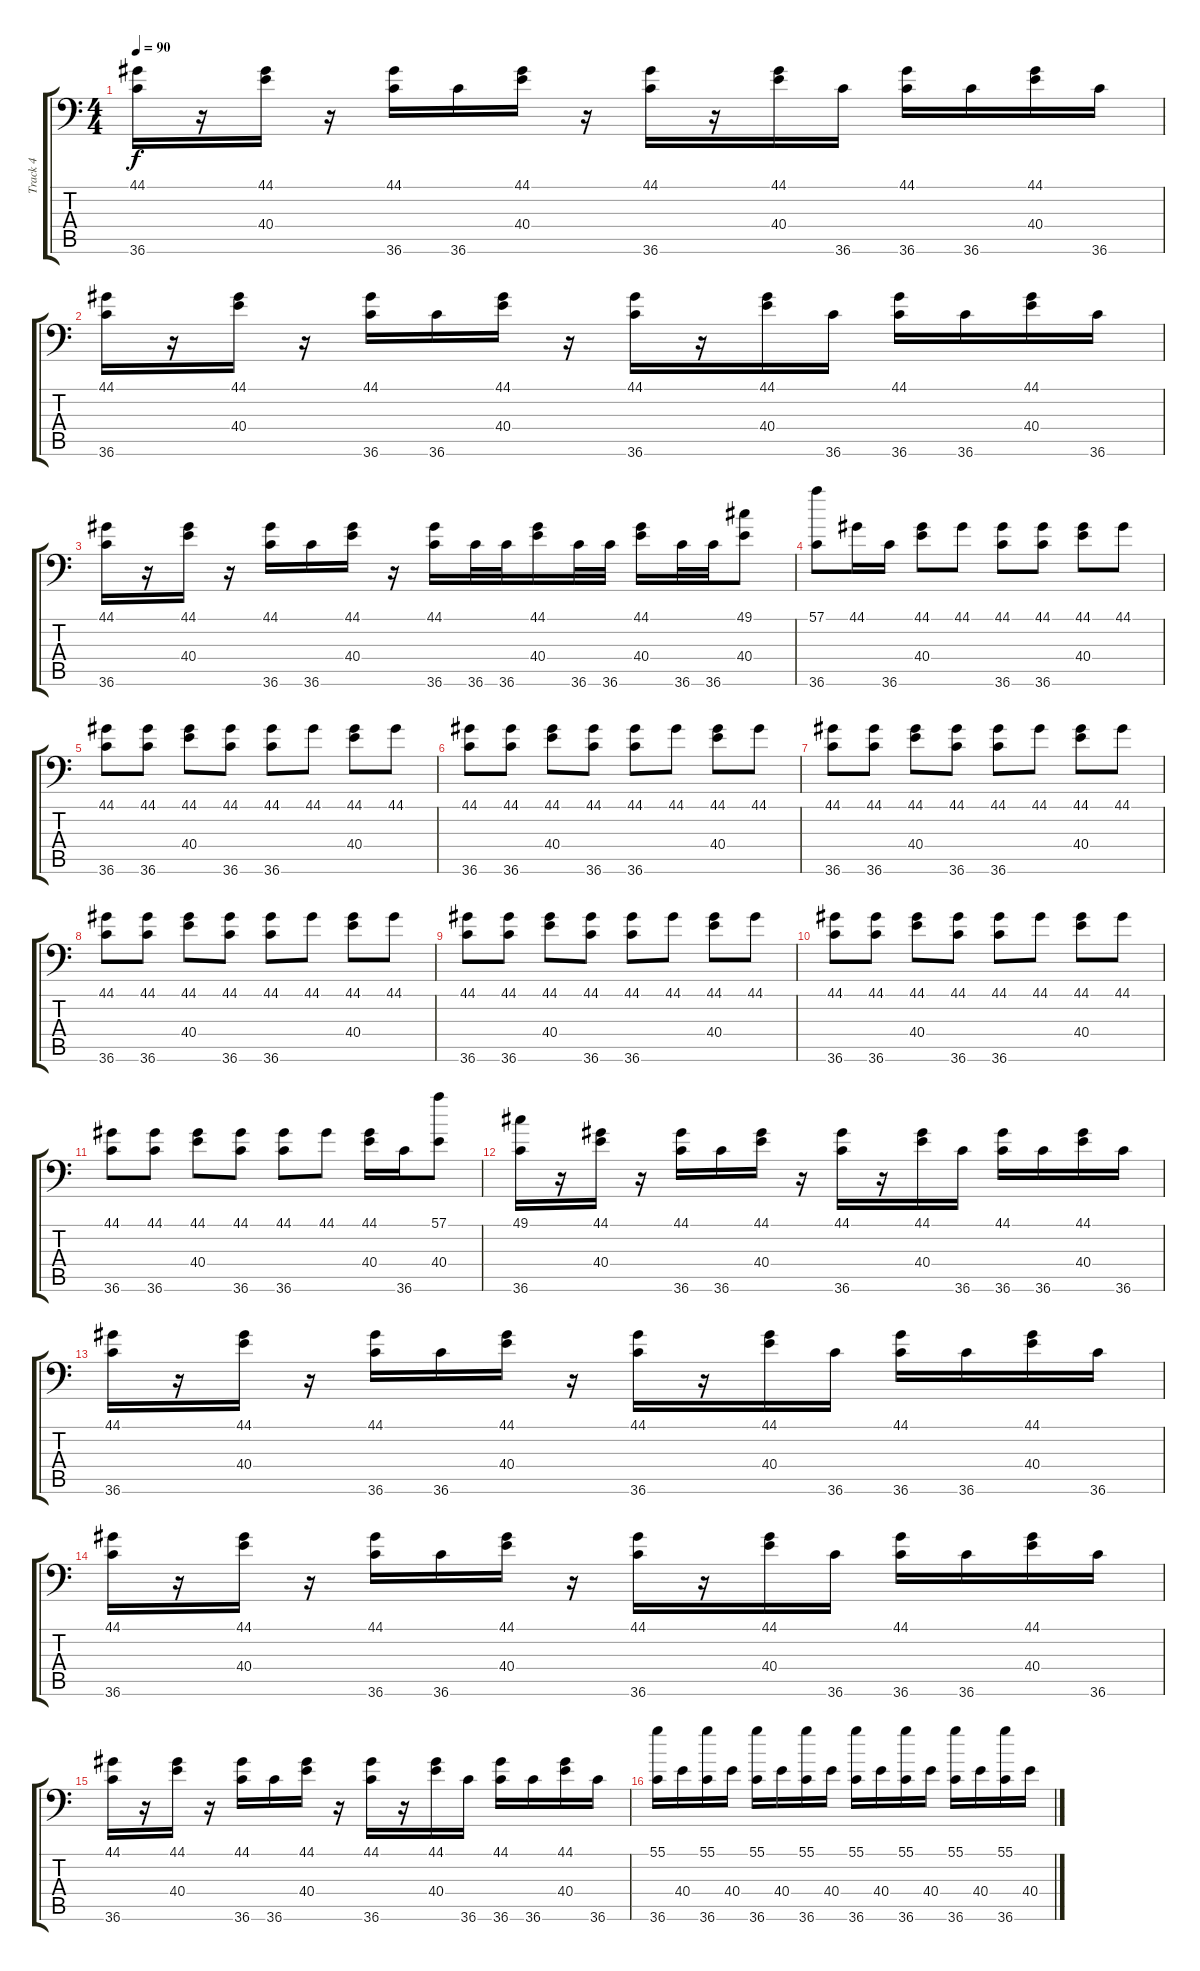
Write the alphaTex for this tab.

\track ("Track 4" "Track 4") {instrument acousticgrandpiano}
\staff {score tabs}
\tuning (C-1 C-1 C-1 C-1 C-1 C-1) {hide}
\ts (4 4)
\tempo 90
\clef f4
\ks c
(44.1 36.6).16{dy f} r.16 (44.1 40.4).16 r.16 (44.1 36.6).16 36.6.16 (44.1 40.4).16 r.16 (44.1 36.6).16 r.16 (44.1 40.4).16 36.6.16 (44.1 36.6).16 36.6.16 (44.1 40.4).16 36.6.16 |
(44.1 36.6).16 r.16 (44.1 40.4).16 r.16 (44.1 36.6).16 36.6.16 (44.1 40.4).16 r.16 (44.1 36.6).16 r.16 (44.1 40.4).16 36.6.16 (44.1 36.6).16 36.6.16 (44.1 40.4).16 36.6.16 |
(44.1 36.6).16 r.16 (44.1 40.4).16 r.16 (44.1 36.6).16 36.6.16 (44.1 40.4).16 r.16 (44.1 36.6).16 36.6.32 36.6.32 (44.1 40.4).16 36.6.32 36.6.32 (44.1 40.4).16 36.6.32 36.6.32 (49.1 40.4).8 |
(57.1 36.6).8 44.1.16 36.6.16 (44.1 40.4).8 44.1.8 (44.1 36.6).8 (44.1 36.6).8 (44.1 40.4).8 44.1.8 |
(44.1 36.6).8 (44.1 36.6).8 (44.1 40.4).8 (44.1 36.6).8 (44.1 36.6).8 44.1.8 (44.1 40.4).8 44.1.8 |
(44.1 36.6).8 (44.1 36.6).8 (44.1 40.4).8 (44.1 36.6).8 (44.1 36.6).8 44.1.8 (44.1 40.4).8 44.1.8 |
(44.1 36.6).8 (44.1 36.6).8 (44.1 40.4).8 (44.1 36.6).8 (44.1 36.6).8 44.1.8 (44.1 40.4).8 44.1.8 |
(44.1 36.6).8 (44.1 36.6).8 (44.1 40.4).8 (44.1 36.6).8 (44.1 36.6).8 44.1.8 (44.1 40.4).8 44.1.8 |
(44.1 36.6).8 (44.1 36.6).8 (44.1 40.4).8 (44.1 36.6).8 (44.1 36.6).8 44.1.8 (44.1 40.4).8 44.1.8 |
(44.1 36.6).8 (44.1 36.6).8 (44.1 40.4).8 (44.1 36.6).8 (44.1 36.6).8 44.1.8 (44.1 40.4).8 44.1.8 |
(44.1 36.6).8 (44.1 36.6).8 (44.1 40.4).8 (44.1 36.6).8 (44.1 36.6).8 44.1.8 (44.1 40.4).16 36.6.16 (57.1 40.4).8 |
(49.1 36.6).16 r.16 (44.1 40.4).16 r.16 (44.1 36.6).16 36.6.16 (44.1 40.4).16 r.16 (44.1 36.6).16 r.16 (44.1 40.4).16 36.6.16 (44.1 36.6).16 36.6.16 (44.1 40.4).16 36.6.16 |
(44.1 36.6).16 r.16 (44.1 40.4).16 r.16 (44.1 36.6).16 36.6.16 (44.1 40.4).16 r.16 (44.1 36.6).16 r.16 (44.1 40.4).16 36.6.16 (44.1 36.6).16 36.6.16 (44.1 40.4).16 36.6.16 |
(44.1 36.6).16 r.16 (44.1 40.4).16 r.16 (44.1 36.6).16 36.6.16 (44.1 40.4).16 r.16 (44.1 36.6).16 r.16 (44.1 40.4).16 36.6.16 (44.1 36.6).16 36.6.16 (44.1 40.4).16 36.6.16 |
(44.1 36.6).16 r.16 (44.1 40.4).16 r.16 (44.1 36.6).16 36.6.16 (44.1 40.4).16 r.16 (44.1 36.6).16 r.16 (44.1 40.4).16 36.6.16 (44.1 36.6).16 36.6.16 (44.1 40.4).16 36.6.16 |
(55.1 36.6).16 40.4.16 (55.1 36.6).16 40.4.16 (55.1 36.6).16 40.4.16 (55.1 36.6).16 40.4.16 (55.1 36.6).16 40.4.16 (55.1 36.6).16 40.4.16 (55.1 36.6).16 40.4.16 (55.1 36.6).16 40.4.16
